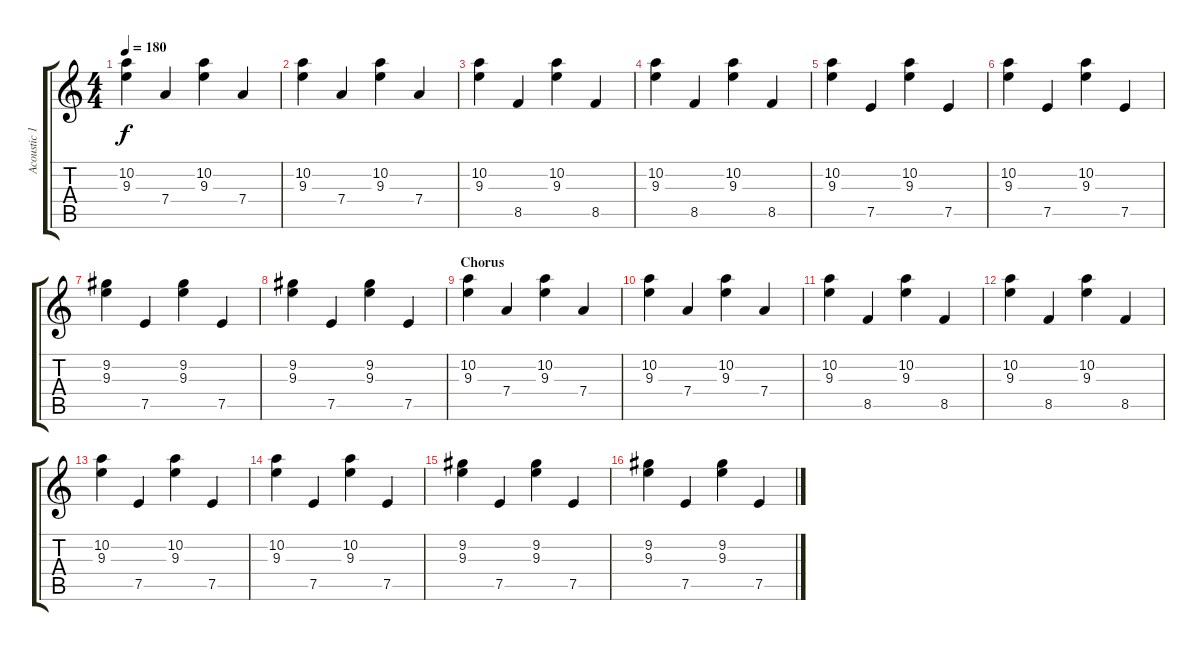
\track ("Acoustic 1" "Acoustic 1") {instrument electricguitarjazz}
\staff {score tabs}
\tuning (E4 B3 G3 D3 A2 E2) {hide}
\ts (4 4)
\tempo 180
\clef g2
\ks c
(10.2 9.3).4{dy f} 7.4.4 (10.2 9.3).4 7.4.4 |
(10.2 9.3).4 7.4.4 (10.2 9.3).4 7.4.4 |
(10.2 9.3).4 8.5.4 (10.2 9.3).4 8.5.4 |
(10.2 9.3).4 8.5.4 (10.2 9.3).4 8.5.4 |
(10.2 9.3).4 7.5.4 (10.2 9.3).4 7.5.4 |
(10.2 9.3).4 7.5.4 (10.2 9.3).4 7.5.4 |
(9.2 9.3).4 7.5.4 (9.2 9.3).4 7.5.4 |
(9.2 9.3).4 7.5.4 (9.2 9.3).4 7.5.4 |
\section ("" "Chorus")
(10.2 9.3).4 7.4.4 (10.2 9.3).4 7.4.4 |
(10.2 9.3).4 7.4.4 (10.2 9.3).4 7.4.4 |
(10.2 9.3).4 8.5.4 (10.2 9.3).4 8.5.4 |
(10.2 9.3).4 8.5.4 (10.2 9.3).4 8.5.4 |
(10.2 9.3).4 7.5.4 (10.2 9.3).4 7.5.4 |
(10.2 9.3).4 7.5.4 (10.2 9.3).4 7.5.4 |
(9.2 9.3).4 7.5.4 (9.2 9.3).4 7.5.4 |
(9.2 9.3).4 7.5.4 (9.2 9.3).4 7.5.4
